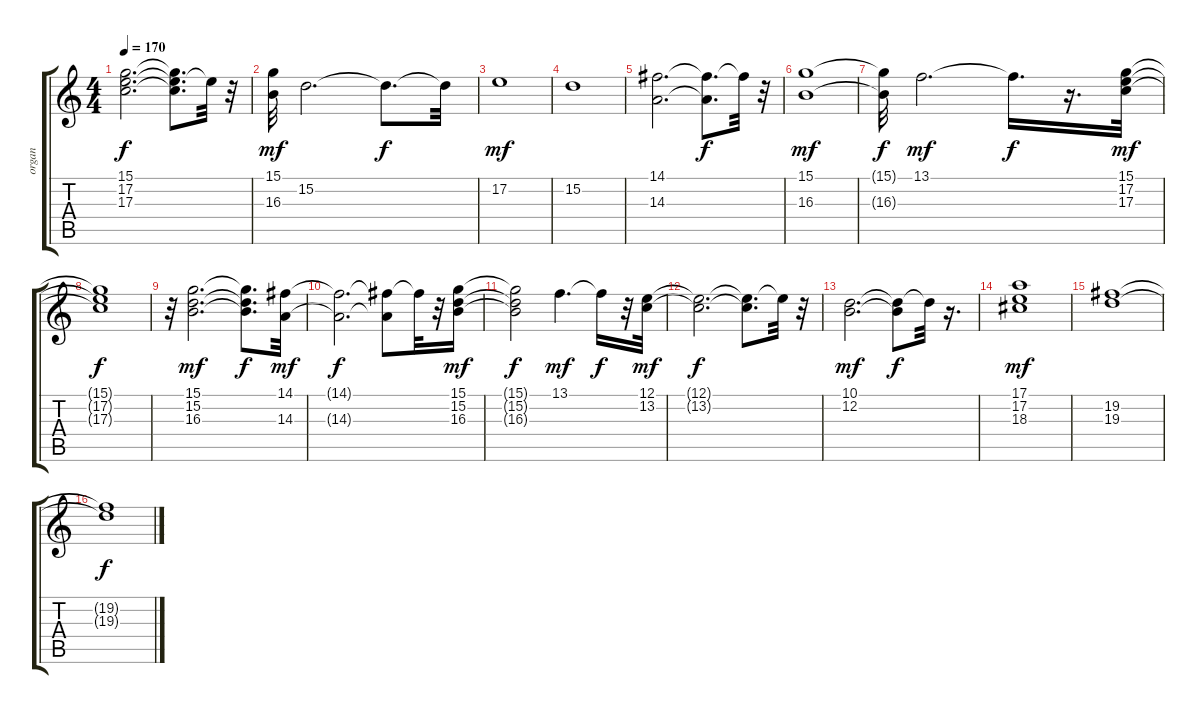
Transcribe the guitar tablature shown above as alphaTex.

\track ("organ   " "organ   ") {instrument rockorgan}
\staff {score tabs}
\tuning (E4 B3 G3 D3 A2 E2) {hide}
\ts (4 4)
\tempo 170
\clef g2
\ks c
(15.1{t} 17.2{t} 17.3{t}).2{d dy f} (15.1{t} 17.2{t} 17.3{t}).8{d} 17.2{t}.32 r.32 |
(15.1 16.3).32{dy mf} 15.2.2{d} 15.2{t}.8{d dy f} 15.2{t}.32 |
17.2.1{dy mf} |
15.2.1 |
(14.1 14.3).2{d} (14.1{t} 14.3{t}).8{d dy f} 14.1{t}.32 r.32 |
(15.1 16.3).1{dy mf} |
(15.1{t} 16.3{t}).32{dy f} 13.1.2{d dy mf} 13.1{t}.16{d dy f} r.16{d} (15.1 17.2 17.3).32{dy mf} |
(15.1{t} 17.2{t} 17.3{t}).1{dy f} |
r.32 (15.1 15.2 16.3).2{d dy mf} (15.1{t} 15.2{t} 16.3{t}).8{d dy f} (14.1 14.3).32{dy mf} |
(14.1{t} 14.3{t}).2{d dy f} (14.1{t} 14.3{t}).8 14.1{t}.32 r.32 (15.1 15.2 16.3).16{dy mf} |
(15.1{t} 15.2{t} 16.3{t}).2{dy f} 13.1.4{d dy mf} 13.1{t}.16{dy f} r.32 (12.1 13.2).32{dy mf} |
(12.1{t} 13.2{t}).2{d dy f} (12.1{t} 13.2{t}).8{d} 12.1{t}.32 r.32 |
(10.1 12.2).2{d dy mf} (10.1{t} 12.2{t}).8{dy f} 10.1{t}.32 r.16{d} |
(17.1 17.2 18.3).1{dy mf} |
(19.2 19.3).1 |
(19.2{t} 19.3{t}).1{dy f}
